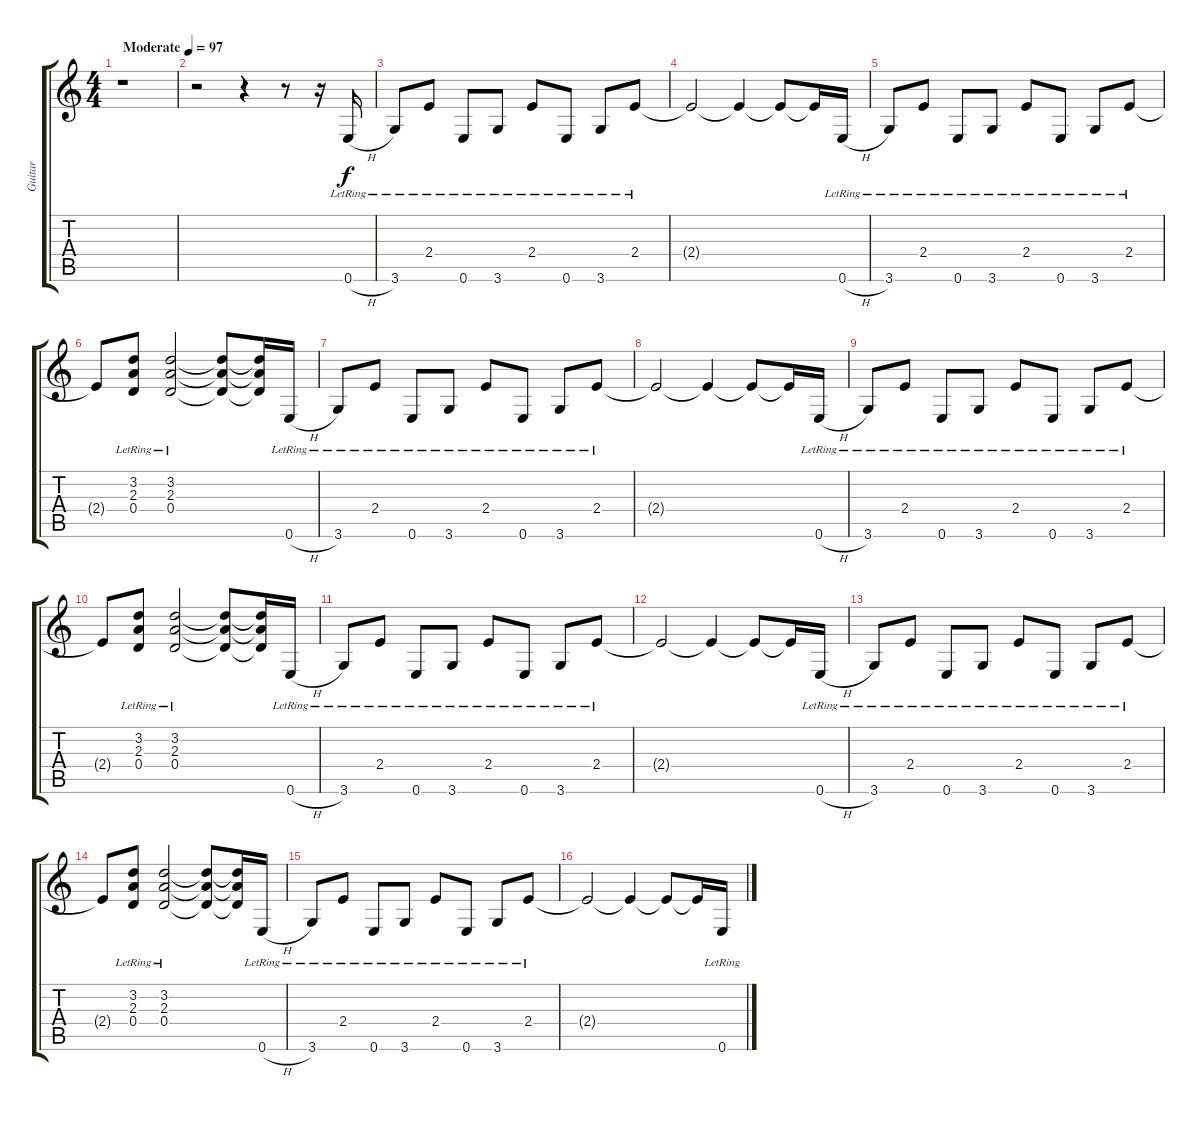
\track ("Guitar" "Guitar") {instrument distortionguitar}
\staff {score tabs}
\tuning (E4 B3 G3 D3 A2 E2) {hide}
\ts (4 4)
\tempo (97 "Moderate")
\clef g2
\ks c
r.1{dy f instrument distortionguitar} |
r.2 r.4 r.8 r.16 0.6{h lr}.16 |
3.6{lr}.8 2.4{lr}.8 0.6{lr}.8 3.6{lr}.8 2.4{lr}.8 0.6{lr}.8 3.6{lr}.8 2.4{lr}.8 |
2.4{t}.2 2.4{t}.4 2.4{t}.8 2.4{t}.16 0.6{h lr}.16 |
3.6{lr}.8 2.4{lr}.8 0.6{lr}.8 3.6{lr}.8 2.4{lr}.8 0.6{lr}.8 3.6{lr}.8 2.4{lr}.8 |
2.4{t}.8 (3.2{lr} 2.3{lr} 0.4{lr}).8 (3.2{lr} 2.3{lr} 0.4{lr}).2 (3.2{t} 2.3{t} 0.4{t}).8 (3.2{t} 2.3{t} 0.4{t}).16 0.6{h lr}.16 |
3.6{lr}.8 2.4{lr}.8 0.6{lr}.8 3.6{lr}.8 2.4{lr}.8 0.6{lr}.8 3.6{lr}.8 2.4{lr}.8 |
2.4{t}.2 2.4{t}.4 2.4{t}.8 2.4{t}.16 0.6{h lr}.16 |
3.6{lr}.8 2.4{lr}.8 0.6{lr}.8 3.6{lr}.8 2.4{lr}.8 0.6{lr}.8 3.6{lr}.8 2.4{lr}.8 |
2.4{t}.8 (3.2{lr} 2.3{lr} 0.4{lr}).8 (3.2{lr} 2.3{lr} 0.4{lr}).2 (3.2{t} 2.3{t} 0.4{t}).8 (3.2{t} 2.3{t} 0.4{t}).16 0.6{h lr}.16 |
3.6{lr}.8 2.4{lr}.8 0.6{lr}.8 3.6{lr}.8 2.4{lr}.8 0.6{lr}.8 3.6{lr}.8 2.4{lr}.8 |
2.4{t}.2 2.4{t}.4 2.4{t}.8 2.4{t}.16 0.6{h lr}.16 |
3.6{lr}.8 2.4{lr}.8 0.6{lr}.8 3.6{lr}.8 2.4{lr}.8 0.6{lr}.8 3.6{lr}.8 2.4{lr}.8 |
2.4{t}.8 (3.2{lr} 2.3{lr} 0.4{lr}).8 (3.2{lr} 2.3{lr} 0.4{lr}).2 (3.2{t} 2.3{t} 0.4{t}).8 (3.2{t} 2.3{t} 0.4{t}).16 0.6{h lr}.16 |
3.6{lr}.8 2.4{lr}.8 0.6{lr}.8 3.6{lr}.8 2.4{lr}.8 0.6{lr}.8 3.6{lr}.8 2.4{lr}.8 |
2.4{t}.2 2.4{t}.4 2.4{t}.8 2.4{t}.16 0.6{h lr}.16
